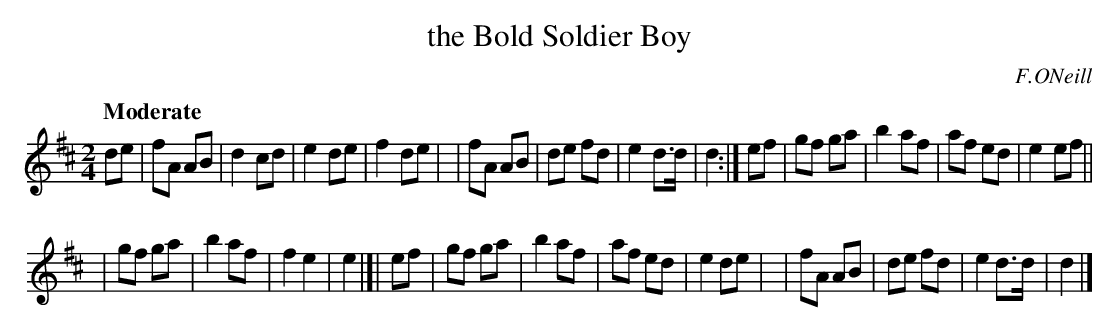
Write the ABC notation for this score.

X:1
T: the Bold Soldier Boy
Q: "Moderate"
O: F.ONeill
M: 2/4
L: 1/8
K: D
de \
| fA AB | d2 cd | e2de | f2de |\
| fA AB | de fd | e2 d>d | d2 :|\
ef \
| gf ga | b2 af | af ed | e2 ef ||
| gf ga | b2 af | f2 e2 | e2 |[|\
ef \
| gf ga | b2 af | af ed | e2 de |\
| fA AB | de fd | e2 d>d | d2 |]
